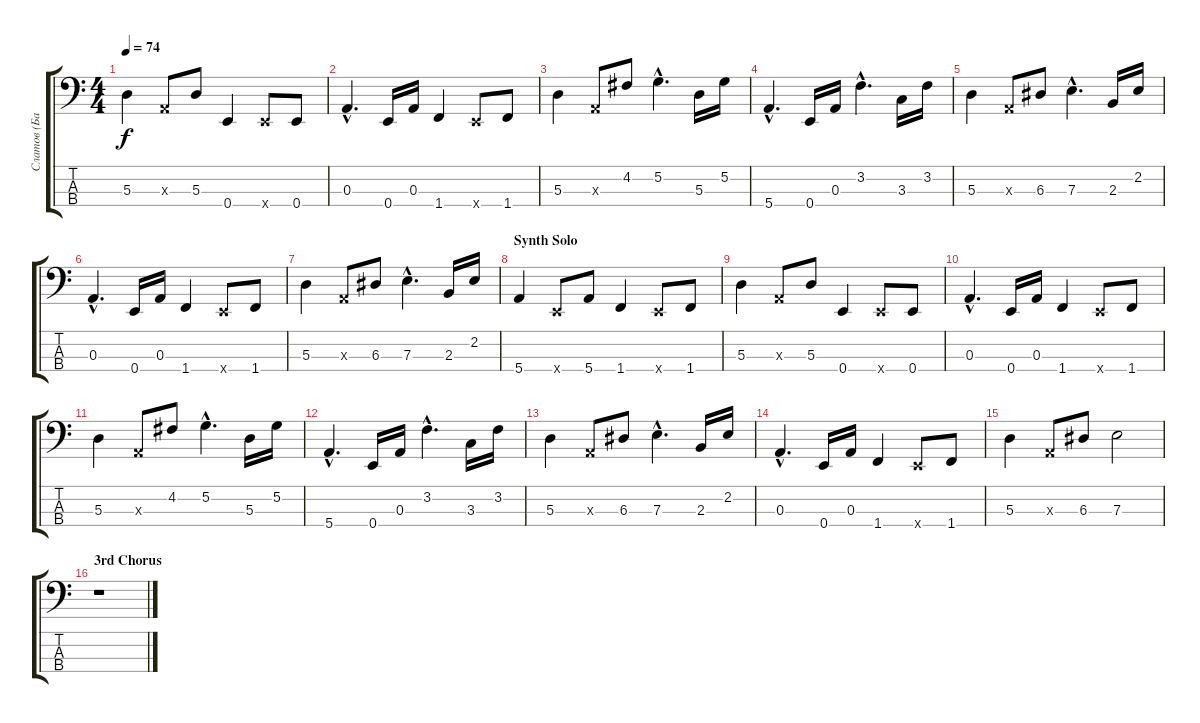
\track ("Слатов (Бас)" "Слатов (Ба") {instrument electricbassfinger}
\staff {score tabs}
\tuning (G2 D2 A1 E1) {hide}
\ts (4 4)
\tempo 74
\clef f4
\ks c
5.3.4{dy f} 0.3{x}.8 5.3.8 0.4.4 0.4{x}.8 0.4.8 |
0.3{hac}.4{d} 0.4.16 0.3.16 1.4.4 0.4{x}.8 1.4.8 |
5.3.4 0.3{x}.8 4.2.8 5.2{hac}.4{d} 5.3.16 5.2.16 |
5.4{hac}.4{d} 0.4.16 0.3.16 3.2{hac}.4{d} 3.3.16 3.2.16 |
5.3.4 0.3{x}.8 6.3.8 7.3{hac}.4{d} 2.3.16 2.2.16 |
0.3{hac}.4{d} 0.4.16 0.3.16 1.4.4 0.4{x}.8 1.4.8 |
5.3.4 0.3{x}.8 6.3.8 7.3{hac}.4{d} 2.3.16 2.2.16 |
\section ("" "Synth Solo")
5.4.4 0.4{x}.8 5.4.8 1.4.4 0.4{x}.8 1.4.8 |
5.3.4 0.3{x}.8 5.3.8 0.4.4 0.4{x}.8 0.4.8 |
0.3{hac}.4{d} 0.4.16 0.3.16 1.4.4 0.4{x}.8 1.4.8 |
5.3.4 0.3{x}.8 4.2.8 5.2{hac}.4{d} 5.3.16 5.2.16 |
5.4{hac}.4{d} 0.4.16 0.3.16 3.2{hac}.4{d} 3.3.16 3.2.16 |
5.3.4 0.3{x}.8 6.3.8 7.3{hac}.4{d} 2.3.16 2.2.16 |
0.3{hac}.4{d} 0.4.16 0.3.16 1.4.4 0.4{x}.8 1.4.8 |
5.3.4 0.3{x}.8 6.3.8 7.3.2 |
\section ("" "3rd Chorus")
r.1
